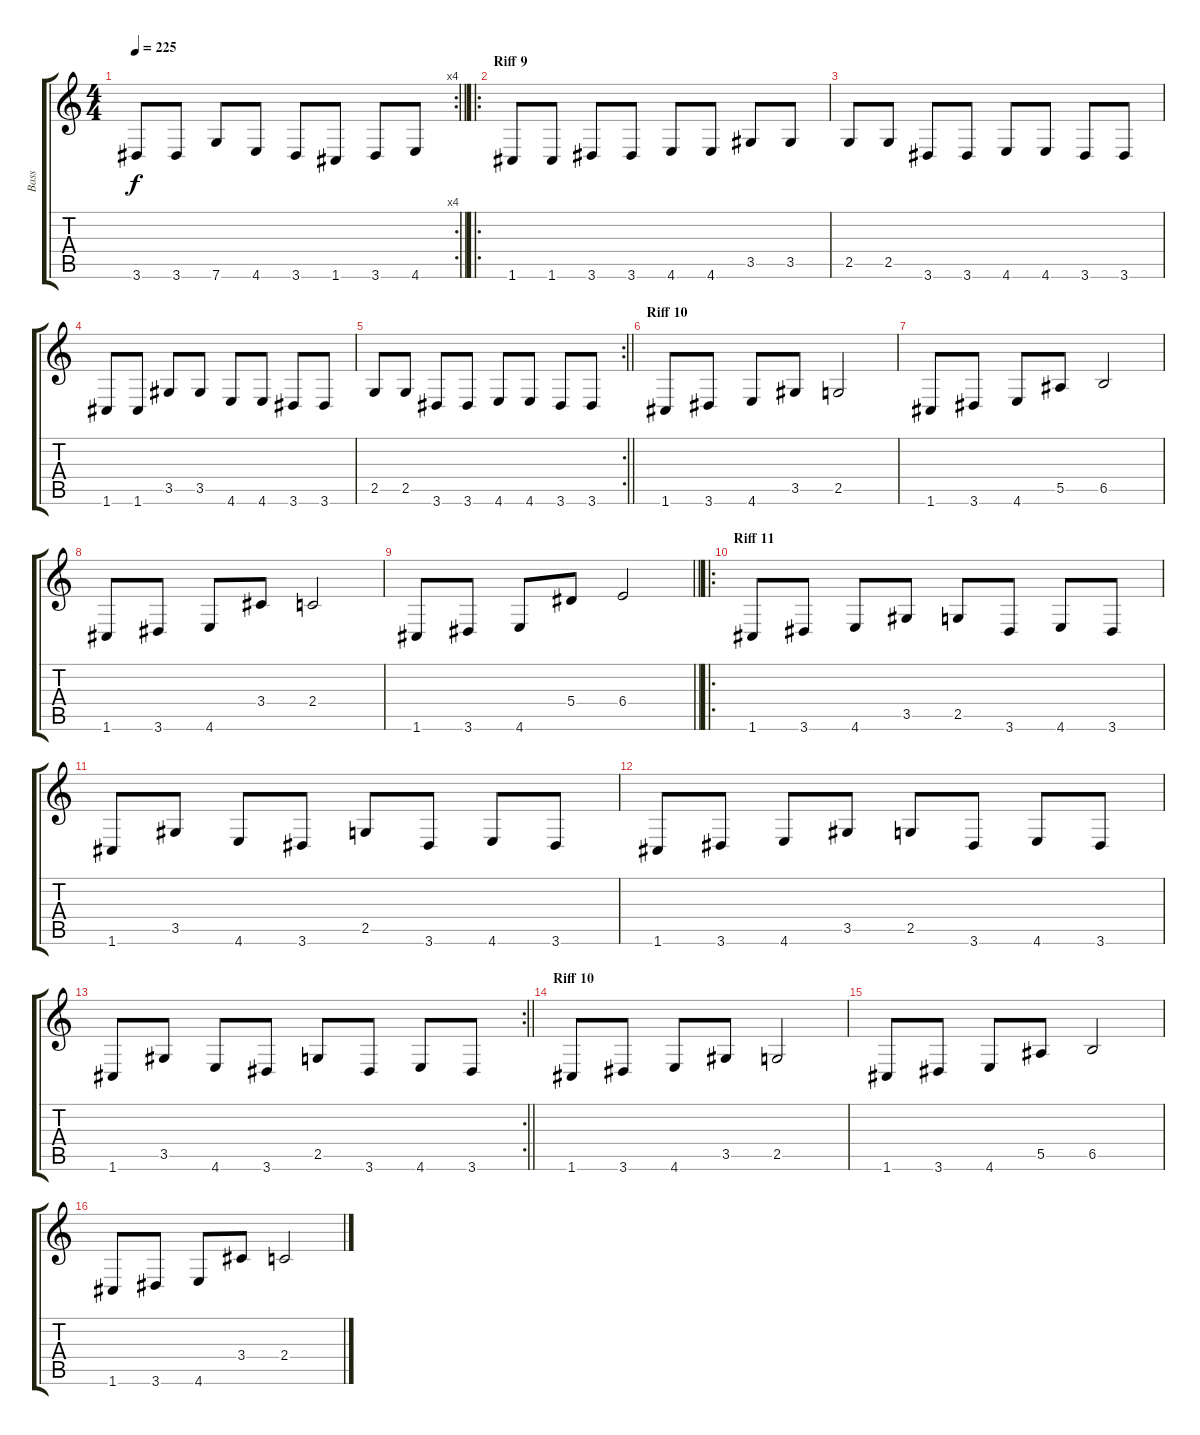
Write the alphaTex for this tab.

\track ("Bass" "Bass") {instrument contrabass}
\staff {score tabs}
\tuning (C4 G3 Eb3 Bb2 F2 C2) {hide}
\rc 4
\ts (4 4)
\tempo 225
\clef g2
\barLineRight lightlight
\ks c
3.6.8{dy f} 3.6.8 7.6.8 4.6.8 3.6.8 1.6.8 3.6.8 4.6.8 |
\ro
\section ("" "Riff 9")
1.6.8 1.6.8 3.6.8 3.6.8 4.6.8 4.6.8 3.5.8 3.5.8 |
2.5.8 2.5.8 3.6.8 3.6.8 4.6.8 4.6.8 3.6.8 3.6.8 |
1.6.8 1.6.8 3.5.8 3.5.8 4.6.8 4.6.8 3.6.8 3.6.8 |
\rc 2
\barLineRight lightlight
2.5.8 2.5.8 3.6.8 3.6.8 4.6.8 4.6.8 3.6.8 3.6.8 |
\section ("" "Riff 10")
1.6.8 3.6.8 4.6.8 3.5.8 2.5.2 |
1.6.8 3.6.8 4.6.8 5.5.8 6.5.2 |
1.6.8 3.6.8 4.6.8 3.4.8 2.4.2 |
\barLineRight lightlight
1.6.8 3.6.8 4.6.8 5.4.8 6.4.2 |
\ro
\section ("" "Riff 11")
1.6.8 3.6.8 4.6.8 3.5.8 2.5.8 3.6.8 4.6.8 3.6.8 |
1.6.8 3.5.8 4.6.8 3.6.8 2.5.8 3.6.8 4.6.8 3.6.8 |
1.6.8 3.6.8 4.6.8 3.5.8 2.5.8 3.6.8 4.6.8 3.6.8 |
\rc 2
\barLineRight lightlight
1.6.8 3.5.8 4.6.8 3.6.8 2.5.8 3.6.8 4.6.8 3.6.8 |
\section ("" "Riff 10")
1.6.8 3.6.8 4.6.8 3.5.8 2.5.2 |
1.6.8 3.6.8 4.6.8 5.5.8 6.5.2 |
1.6.8 3.6.8 4.6.8 3.4.8 2.4.2
